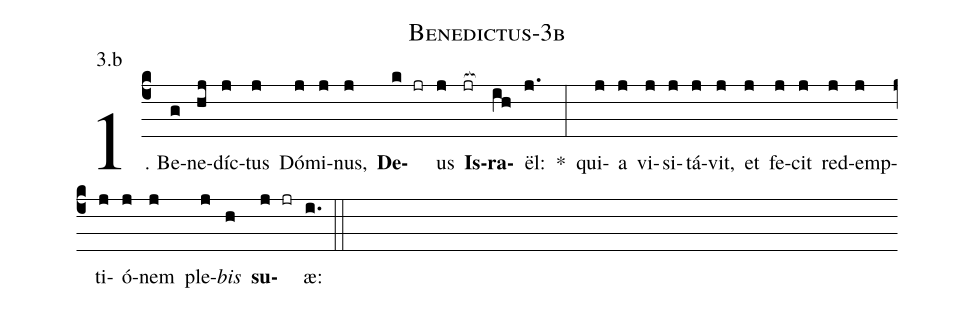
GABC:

name: Benedictus-3b;
annotation: 3.b;
%%
(c4)1. Be(g)ne(hj)díc(j)tus(j) Dó(j)mi(j)nus,(j) <b>De</b>(k jr)us(j) <b>Is</b>(jr[ocb:1{])<b>ra</b>(ih[ocb:0}])ël:(j.) *(:) qui(j)a(j) vi(j)si(j)tá(j)vit,(j) et(j) fe(j)cit(j) red(j)emp(j)ti(j)ó(j)nem(j) ple(j)<i>bis</i>(h) <b>su</b>(j jr)æ:(i.) (::)
